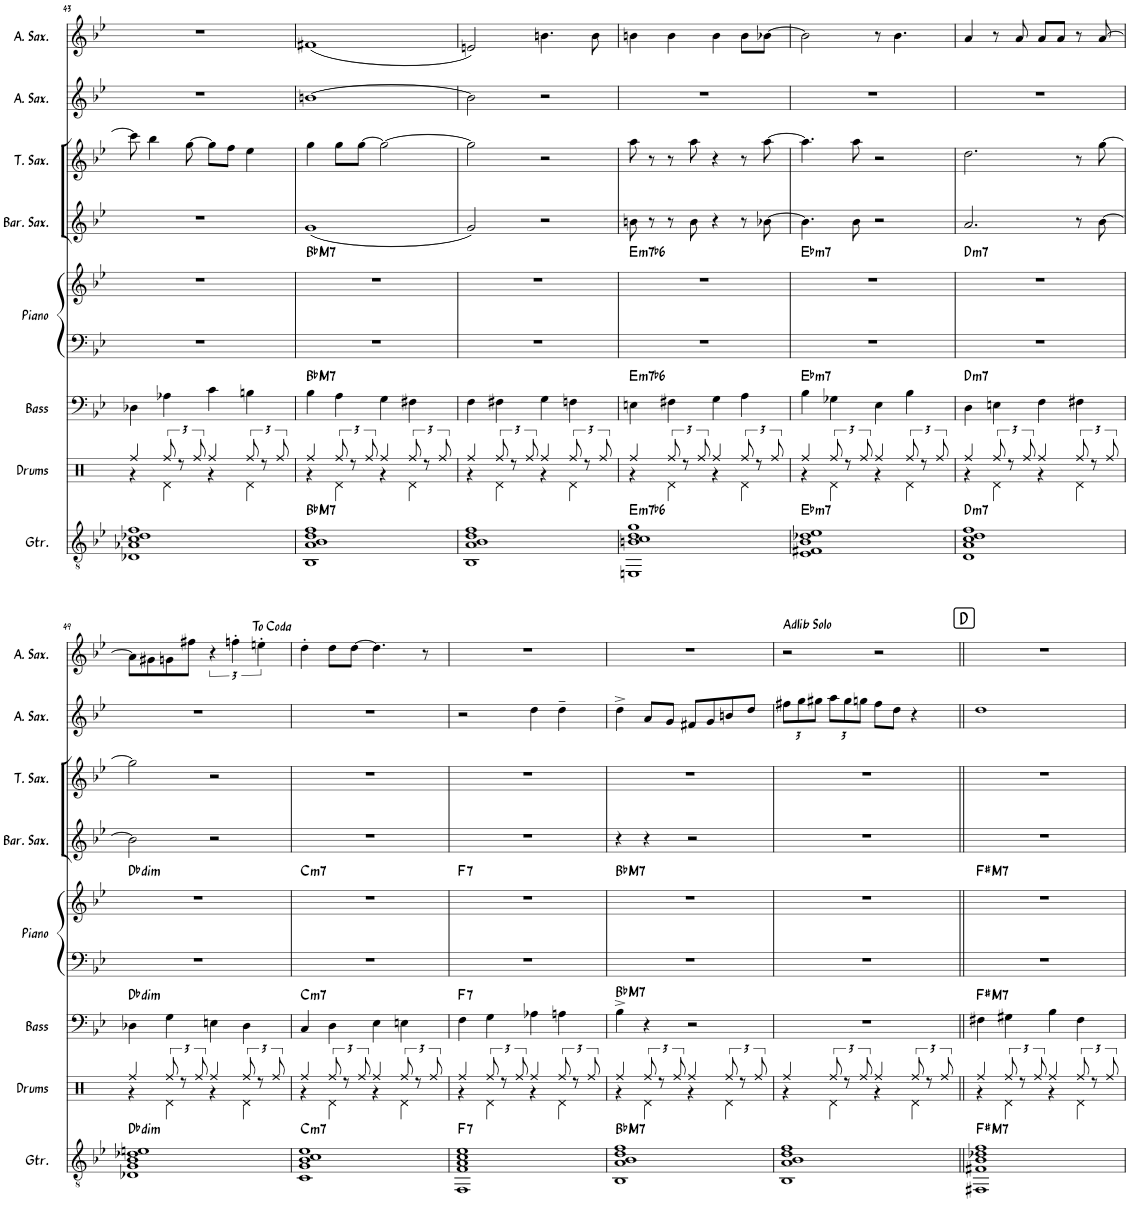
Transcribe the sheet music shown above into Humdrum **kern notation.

**kern	**harte	**kern	**kern	**harte	**kern	**kern	**harte	**kern	**kern	**kern	**kern
*part8	*part8	*part7	*part6	*part6	*part5	*part5	*part5	*part4	*part3	*part2	*part1
*staff9	*	*staff8	*staff7	*	*staff6	*staff5	*	*staff4	*staff3	*staff2	*staff1
*I"Guitar	*	*I"Drums	*I"Bass	*	*I"Piano	*	*	*I"バリトン サクソフォーン	*I"テナー サクソフォーン	*I"アルト サクソフォーン 2	*I"アルト サクソフォーン
*I'Gtr.	*	*I'Drums	*I'Bass	*	*I'Piano	*	*	*	*	*	*
!!LO:PB:g=z
*clefGv2	*	*clefX	*clefF4	*	*clefF4	*clefG2	*	*clefG2	*clefG2	*clefG2	*clefG2
*	*	*	*Trd7c12	*	*	*	*	*Trd12c21	*Trd8c14	*Trd5c9	*Trd5c9
*k[b-e-]	*	*k[]	*k[b-e-]	*	*k[b-e-]	*k[b-e-]	*	*k[b-e-]	*k[b-e-]	*k[b-e-]	*k[b-e-]
*M4/4	*	*M4/4	*M4/4	*	*M4/4	*M4/4	*	*M4/4	*M4/4	*M4/4	*M4/4
=43	=43	=43	=43	=43	=43	=43	=43	=43	=43	=43	=43
*	*	*^	*	*	*	*	*	*	*	*	*
1D-X 1A-X 1c 1d-X 1f	.	4Rff/	4r	4D-X\	.	1r	1r	.	1r	8ccc\]	1r	1r
.	.	.	.	.	.	.	.	.	.	4bb-\	.	.
.	.	12Rff/	4Rd\	4A-X\	.	.	.	.	.	.	.	.
.	.	12r	.	.	.	.	.	.	.	.	.	.
.	.	.	.	.	.	.	.	.	.	[8gg\	.	.
.	.	12Rff/	.	.	.	.	.	.	.	.	.	.
.	.	4Rff/	4r	4c\	.	.	.	.	.	8gg\L]	.	.
.	.	.	.	.	.	.	.	.	.	8ff\J	.	.
.	.	12Rff/	4Rd\	4Bn\	.	.	.	.	.	4ee-\	.	.
.	.	12r	.	.	.	.	.	.	.	.	.	.
.	.	12Rff/	.	.	.	.	.	.	.	.	.	.
=44	=44	=44	=44	=44	=44	=44	=44	=44	=44	=44	=44	=44
!	!LO:H:kt=M7	!	!	!	!LO:H:kt=M7	!	!	!LO:H:kt=M7	!	!	!	!
1BB- 1A 1B- 1d 1f	Bb:maj7	4Rff/	4r	4B-\	Bb:maj7	1r	1r	Bb:maj7	(1g	4gg\	[1bn	(1f#X
.	.	12Rff/	4Rd\	4A\	.	.	.	.	.	8gg\L	.	.
.	.	12r	.	.	.	.	.	.	.	.	.	.
.	.	.	.	.	.	.	.	.	.	[8gg\J	.	.
.	.	12Rff/	.	.	.	.	.	.	.	.	.	.
.	.	4Rff/	4r	4G\	.	.	.	.	.	2gg\_	.	.
.	.	12Rff/	4Rd\	4F#X\	.	.	.	.	.	.	.	.
.	.	12r	.	.	.	.	.	.	.	.	.	.
.	.	12Rff/	.	.	.	.	.	.	.	.	.	.
=45	=45	=45	=45	=45	=45	=45	=45	=45	=45	=45	=45	=45
1BB- 1A 1B- 1d 1f	.	4Rff/	4r	4F\	.	1r	1r	.	2g/)	2gg\]	2b\]	2en/)
.	.	12Rff/	4Rd\	4F#X\	.	.	.	.	.	.	.	.
.	.	12r	.	.	.	.	.	.	.	.	.	.
.	.	12Rff/	.	.	.	.	.	.	.	.	.	.
.	.	4Rff/	4r	4G\	.	.	.	.	2r	2r	2r	4.bn\
.	.	12Rff/	4Rd\	4Fn\	.	.	.	.	.	.	.	.
.	.	12r	.	.	.	.	.	.	.	.	.	.
.	.	.	.	.	.	.	.	.	.	.	.	8b\
.	.	12Rff/	.	.	.	.	.	.	.	.	.	.
=46	=46	=46	=46	=46	=46	=46	=46	=46	=46	=46	=46	=46
!	!LO:H:kt=m7	!	!	!	!LO:H:kt=m7	!	!	!LO:H:kt=m7	!	!	!	!
1EEn 1Bn 1c 1d 1g	E:min7(b6)	4Rff/	4r	4En\	E:min7(b6)	1r	1r	E:min7(b6)	8bn\	8aa\	1r	4bn\
.	.	.	.	.	.	.	.	.	8r	8r	.	.
.	.	12Rff/	4Rd\	4F#X\	.	.	.	.	8r	8r	.	4b\
.	.	12r	.	.	.	.	.	.	.	.	.	.
.	.	.	.	.	.	.	.	.	8b\	8aa\	.	.
.	.	12Rff/	.	.	.	.	.	.	.	.	.	.
.	.	4Rff/	4r	4G\	.	.	.	.	4r	4r	.	4b\
.	.	12Rff/	4Rd\	4A\	.	.	.	.	8r	8r	.	8b\L
.	.	12r	.	.	.	.	.	.	.	.	.	.
.	.	.	.	.	.	.	.	.	[8b-X\	[8aa\	.	[8b-X\J
.	.	12Rff/	.	.	.	.	.	.	.	.	.	.
=47	=47	=47	=47	=47	=47	=47	=47	=47	=47	=47	=47	=47
!	!LO:H:kt=m7	!	!	!	!LO:H:kt=m7	!	!	!LO:H:kt=m7	!	!	!	!
1E- 1F#X 1B- 1d-X 1e-	Eb:min7	4Rff/	4r	4B-\	Eb:min7	1r	1r	Eb:min7	4.b-\]	4.aa\]	1r	2b-\]
.	.	12Rff/	4Rd\	4G-X\	.	.	.	.	.	.	.	.
.	.	12r	.	.	.	.	.	.	.	.	.	.
.	.	.	.	.	.	.	.	.	8b-\	8aa\	.	.
.	.	12Rff/	.	.	.	.	.	.	.	.	.	.
.	.	4Rff/	4r	4E-\	.	.	.	.	2r	2r	.	8r
.	.	.	.	.	.	.	.	.	.	.	.	4.b-\
.	.	12Rff/	4Rd\	4B-\	.	.	.	.	.	.	.	.
.	.	12r	.	.	.	.	.	.	.	.	.	.
.	.	12Rff/	.	.	.	.	.	.	.	.	.	.
=48	=48	=48	=48	=48	=48	=48	=48	=48	=48	=48	=48	=48
!	!LO:H:kt=m7	!	!	!	!LO:H:kt=m7	!	!	!LO:H:kt=m7	!	!	!	!
1D 1A 1c 1d 1f	D:min7	4Rff/	4r	4D\	D:min7	1r	1r	D:min7	2.a/	2.dd\	1r	4a/
.	.	12Rff/	4Rd\	4En\	.	.	.	.	.	.	.	8r
.	.	12r	.	.	.	.	.	.	.	.	.	.
.	.	.	.	.	.	.	.	.	.	.	.	8a/
.	.	12Rff/	.	.	.	.	.	.	.	.	.	.
.	.	4Rff/	4r	4F\	.	.	.	.	.	.	.	8a/L
.	.	.	.	.	.	.	.	.	.	.	.	8a/J
.	.	12Rff/	4Rd\	4F#X\	.	.	.	.	8r	8r	.	8r
.	.	12r	.	.	.	.	.	.	.	.	.	.
.	.	.	.	.	.	.	.	.	[8b-\	[8gg\	.	[8a/
.	.	12Rff/	.	.	.	.	.	.	.	.	.	.
!!LO:LB:g=z
=49	=49	=49	=49	=49	=49	=49	=49	=49	=49	=49	=49	=49
!	!LO:H:kt=dim	!	!	!	!LO:H:kt=dim	!	!	!LO:H:kt=dim	!	!	!	!
1D-X 1G 1B- 1d-X 1en	Db:dim	4Rff/	4r	4D-X\	Db:dim	1r	1r	Db:dim	2b-\]	2gg\]	1r	8a\L]
.	.	.	.	.	.	.	.	.	.	.	.	8g#X\
.	.	12Rff/	4Rd\	4G\	.	.	.	.	.	.	.	8gn\
.	.	12r	.	.	.	.	.	.	.	.	.	.
.	.	.	.	.	.	.	.	.	.	.	.	8ff#X\J
.	.	12Rff/	.	.	.	.	.	.	.	.	.	.
.	.	4Rff/	4r	4En\	.	.	.	.	2r	2r	.	6r
.	.	.	.	.	.	.	.	.	.	.	.	6ffn'\
.	.	12Rff/	4Rd\	4D-\	.	.	.	.	.	.	.	.
.	.	12r	.	.	.	.	.	.	.	.	.	6een'\
.	.	12Rff/	.	.	.	.	.	.	.	.	.	.
=50	=50	=50	=50	=50	=50	=50	=50	=50	=50	=50	=50	=50
!	!LO:H:kt=m7	!	!	!	!LO:H:kt=m7	!	!	!LO:H:kt=m7	!	!	!	!
1C 1G 1B- 1c 1e-	C:min7	4Rff/	4r	4C/	C:min7	1r	1r	C:min7	1r	1r	1r	4dd'\
.	.	12Rff/	4Rd\	4D\	.	.	.	.	.	.	.	8dd\L
.	.	12r	.	.	.	.	.	.	.	.	.	.
.	.	.	.	.	.	.	.	.	.	.	.	[8dd\J
.	.	12Rff/	.	.	.	.	.	.	.	.	.	.
.	.	4Rff/	4r	4E-\	.	.	.	.	.	.	.	4.dd\]
.	.	12Rff/	4Rd\	4En\	.	.	.	.	.	.	.	.
.	.	12r	.	.	.	.	.	.	.	.	.	.
.	.	.	.	.	.	.	.	.	.	.	.	8r
.	.	12Rff/	.	.	.	.	.	.	.	.	.	.
=51	=51	=51	=51	=51	=51	=51	=51	=51	=51	=51	=51	=51
!	!LO:H:kt=7	!	!	!	!LO:H:kt=7	!	!	!LO:H:kt=7	!	!	!	!
1FF 1F 1A 1c 1e-	F:7	4Rff/	4r	4F\	F:7	1r	1r	F:7	1r	1r	2r	1r
.	.	12Rff/	4Rd\	4G\	.	.	.	.	.	.	.	.
.	.	12r	.	.	.	.	.	.	.	.	.	.
.	.	12Rff/	.	.	.	.	.	.	.	.	.	.
.	.	4Rff/	4r	4A-X\	.	.	.	.	.	.	4dd\	.
.	.	12Rff/	4Rd\	4An\	.	.	.	.	.	.	4dd~\	.
.	.	12r	.	.	.	.	.	.	.	.	.	.
.	.	12Rff/	.	.	.	.	.	.	.	.	.	.
=52	=52	=52	=52	=52	=52	=52	=52	=52	=52	=52	=52	=52
!	!LO:H:kt=M7	!	!	!	!LO:H:kt=M7	!	!	!LO:H:kt=M7	!	!	!	!
1BB- 1A 1B- 1d 1f	Bb:maj7	4Rff/	4r	4B-^\	Bb:maj7	1r	1r	Bb:maj7	4r	1r	4dd^\	1r
.	.	12Rff/	4Rd\	4r	.	.	.	.	4r	.	8a/L	.
.	.	12r	.	.	.	.	.	.	.	.	.	.
.	.	.	.	.	.	.	.	.	.	.	8g/J	.
.	.	12Rff/	.	.	.	.	.	.	.	.	.	.
.	.	4Rff/	4r	2r	.	.	.	.	2r	.	8f#X/L	.
.	.	.	.	.	.	.	.	.	.	.	8g/	.
.	.	12Rff/	4Rd\	.	.	.	.	.	.	.	8bn/	.
.	.	12r	.	.	.	.	.	.	.	.	.	.
.	.	.	.	.	.	.	.	.	.	.	8dd/J	.
.	.	12Rff/	.	.	.	.	.	.	.	.	.	.
=53	=53	=53	=53	=53	=53	=53	=53	=53	=53	=53	=53	=53
*	*	*	*	*	*	*	*	*	*	*	*Xbrackettup	*
!	!	!	!	!	!	!	!	!	!	!	!	!LO:TX:a:t=Adlib Solo
1BB- 1A 1B- 1d 1f	.	4Rff/	4r	1r	.	1r	1r	.	1r	1r	12ff#X\L	2r
.	.	.	.	.	.	.	.	.	.	.	12gg\	.
.	.	.	.	.	.	.	.	.	.	.	12gg#X\J	.
.	.	12Rff/	4Rd\	.	.	.	.	.	.	.	12aa\L	.
.	.	12r	.	.	.	.	.	.	.	.	12gg#\	.
.	.	12Rff/	.	.	.	.	.	.	.	.	12ggn\J	.
.	.	4Rff/	4r	.	.	.	.	.	.	.	8ff#\L	2r
.	.	.	.	.	.	.	.	.	.	.	8dd\J	.
.	.	12Rff/	4Rd\	.	.	.	.	.	.	.	4r	.
.	.	12r	.	.	.	.	.	.	.	.	.	.
.	.	12Rff/	.	.	.	.	.	.	.	.	.	.
!!LO:REH:place=s1:a:B:cj:fs=14:t=D
=54||	=54||	=54||	=54||	=54||	=54||	=54||	=54||	=54||	=54||	=54||	=54||	=54||
!	!LO:H:kt=M7	!	!	!	!LO:H:kt=M7	!	!	!LO:H:kt=M7	!	!	!	!
1FF#X 1F#X 1B- 1d-X 1f	F#:maj7	4Rff/	4r	4F#X\	F#:maj7	1r	1r	F#:maj7	1r	1r	1dd	1r
.	.	12Rff/	4Rd\	4G#X\	.	.	.	.	.	.	.	.
.	.	12r	.	.	.	.	.	.	.	.	.	.
.	.	12Rff/	.	.	.	.	.	.	.	.	.	.
.	.	4Rff/	4r	4B-\	.	.	.	.	.	.	.	.
.	.	12Rff/	4Rd\	4F#\	.	.	.	.	.	.	.	.
.	.	12r	.	.	.	.	.	.	.	.	.	.
.	.	12Rff/	.	.	.	.	.	.	.	.	.	.
*	*	*v	*v	*	*	*	*	*	*	*	*	*
=	=	=	=	=	=	=	=	=	=	=	=
*-	*-	*-	*-	*-	*-	*-	*-	*-	*-	*-	*-
